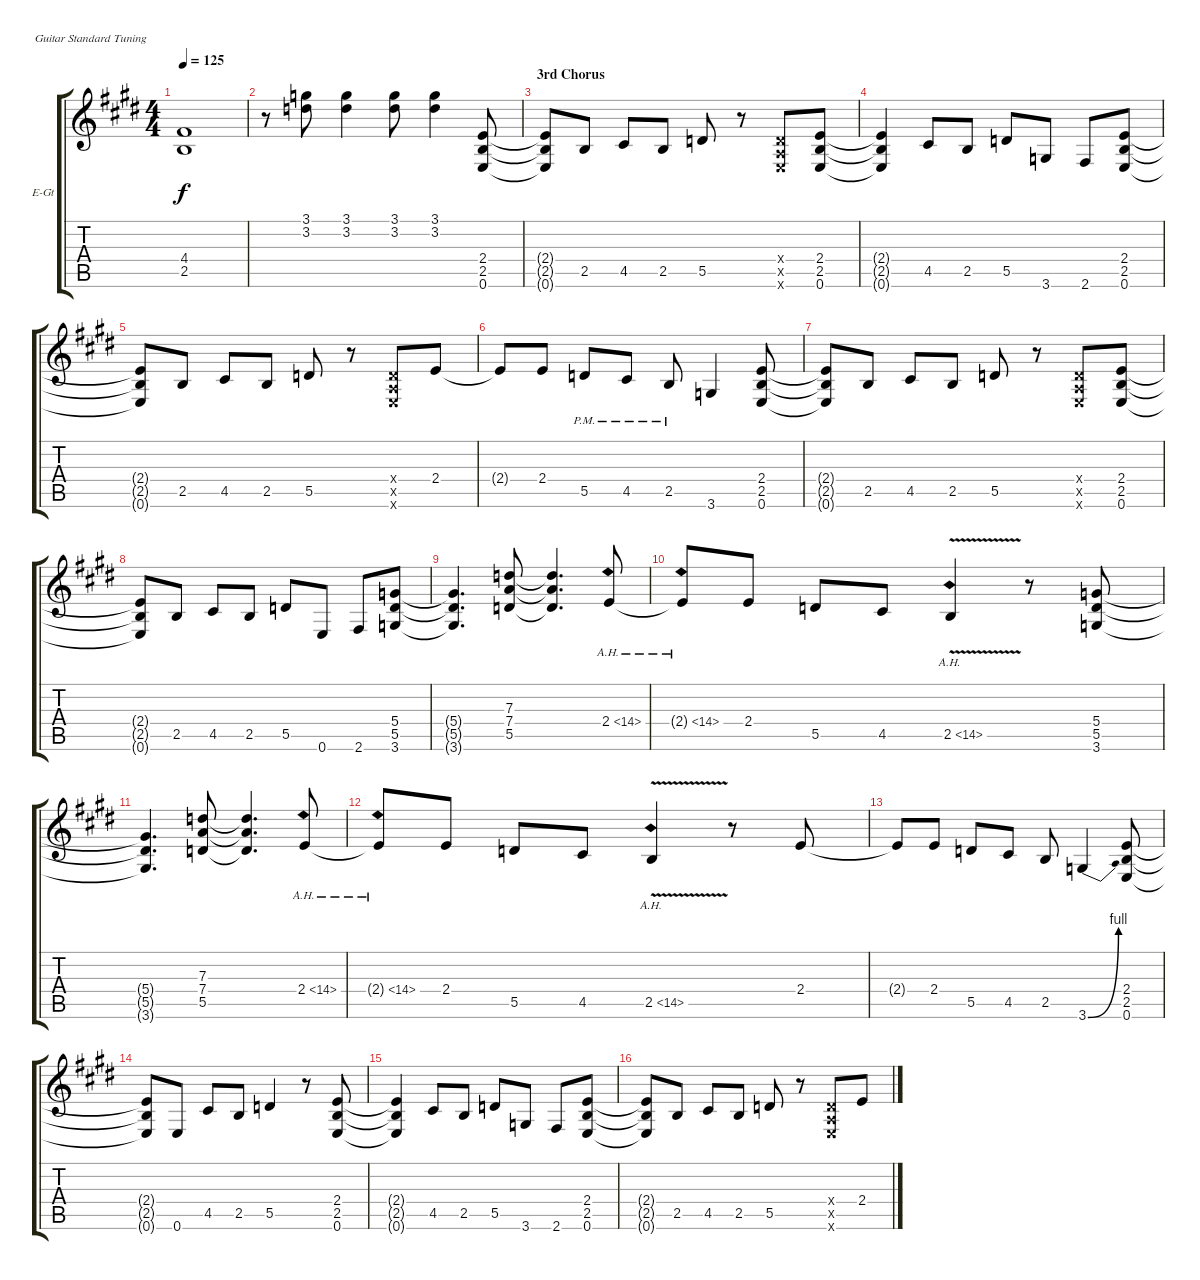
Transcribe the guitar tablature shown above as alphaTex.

\bracketExtendMode groupsimilarinstruments
\firstSystemTrackNameOrientation horizontal
\otherSystemsTrackNameOrientation horizontal
\track ("Lead Guitar" "E-Gt") {instrument overdrivenguitar}
\staff {score tabs}
\tuning (E4 B3 G3 D3 A2 E2)
\ts (4 4)
\tempo 125
\clef g2
\ks e
(4.4{t} 2.5{t}).1{dy f} |
r.8 (3.1 3.2).8 (3.1 3.2).4 (3.1 3.2).8 (3.1 3.2).4 (2.4 2.5 0.6).8 |
\section ("" "3rd Chorus")
(2.4{t} 2.5{t} 0.6{t}).8 2.5.8 4.5.8 2.5.8 5.5.8 r.8 (0.4{x} 0.5{x} 0.6{x}).8 (2.4 2.5 0.6).8 |
(2.4{t} 2.5{t} 0.6{t}).4 4.5.8 2.5.8 5.5.8 3.6.8 2.6.8 (2.4 2.5 0.6).8 |
(2.4{t} 2.5{t} 0.6{t}).8 2.5.8 4.5.8 2.5.8 5.5.8 r.8 (0.4{x} 0.5{x} 0.6{x}).8 2.4.8 |
2.4{t}.8 2.4.8 5.5{pm}.8 4.5{pm}.8 2.5{pm}.8 3.6.4 (2.4 2.5 0.6).8 |
(2.4{t} 2.5{t} 0.6{t}).8 2.5.8 4.5.8 2.5.8 5.5.8 r.8 (0.4{x} 0.5{x} 0.6{x}).8 (2.4 2.5 0.6).8 |
(2.4{t} 2.5{t} 0.6{t}).8 2.5.8 4.5.8 2.5.8 5.5.8 0.6.8 2.6.8 (5.4 5.5 3.6).8 |
(5.4{t} 5.5{t} 3.6{t}).4{d} (7.3 7.4 5.5).8 (7.3{t} 7.4{t} 5.5{t}).4{d} 2.4{ah 12}.8 |
2.4{ah 12 t}.8 2.4.8 5.5.8 4.5.8 2.5{ah 12 v}.4 r.8 (5.4 5.5 3.6).8 |
(5.4{t} 5.5{t} 3.6{t}).4{d} (7.3 7.4 5.5).8 (7.3{t} 7.4{t} 5.5{t}).4{d} 2.4{ah 12}.8 |
2.4{ah 12 t}.8 2.4.8 5.5.8 4.5.8 2.5{ah 12 v}.4 r.8 2.4.8 |
2.4{t}.8 2.4.8 5.5.8 4.5.8 2.5.8 3.6{be (bend 0 0 60 4)}.4 (2.4 2.5 0.6).8 |
(2.4{t} 2.5{t} 0.6{t}).8 0.6.8 4.5.8 2.5.8 5.5.4 r.8 (2.4 2.5 0.6).8 |
(2.4{t} 2.5{t} 0.6{t}).4 4.5.8 2.5.8 5.5.8 3.6.8 2.6.8 (2.4 2.5 0.6).8 |
(2.4{t} 2.5{t} 0.6{t}).8 2.5.8 4.5.8 2.5.8 5.5.8 r.8 (0.4{x} 0.5{x} 0.6{x}).8 2.4.8
